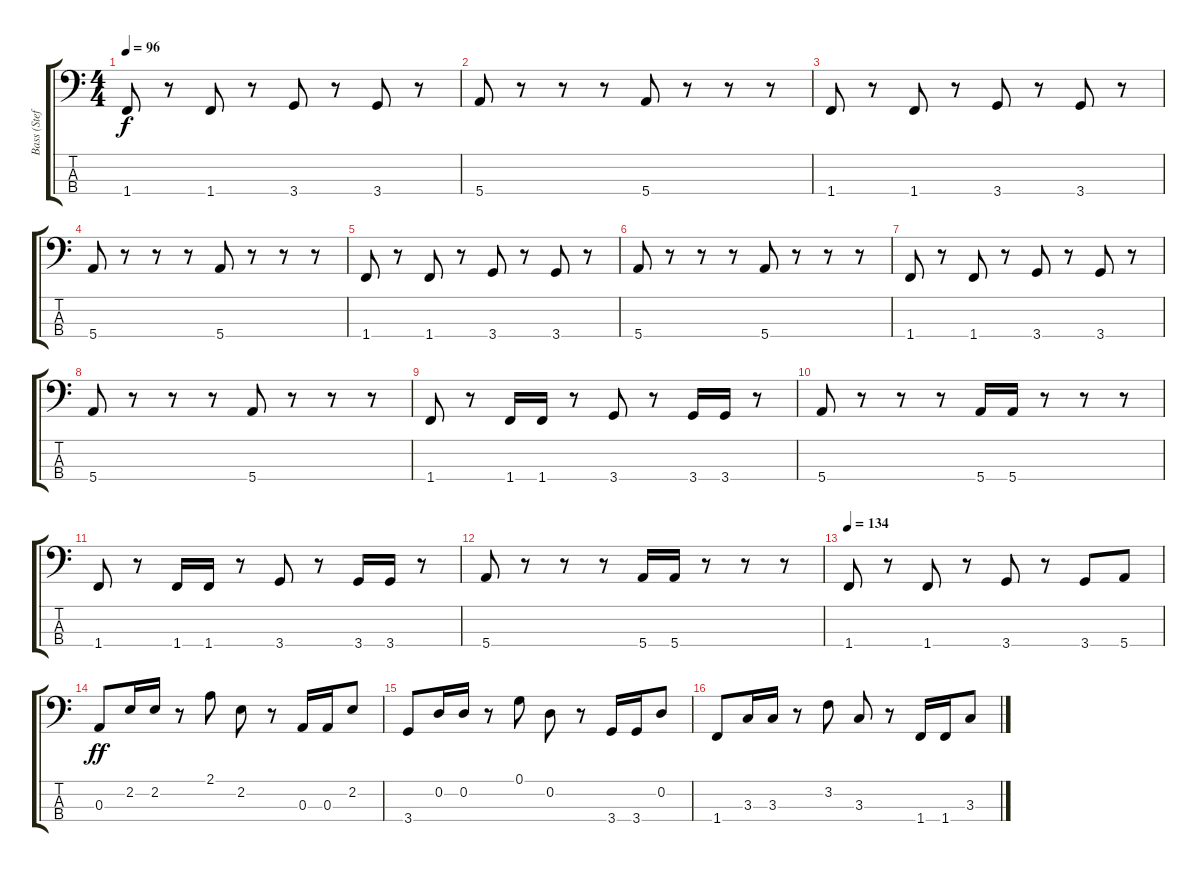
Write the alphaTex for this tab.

\track ("Bass (Stefan)" "Bass (Stef") {instrument electricbasspick}
\staff {score tabs}
\tuning (G2 D2 A1 E1) {hide}
\ts (4 4)
\tempo 96
\clef f4
\ks c
1.4.8{dy f} r.8 1.4.8 r.8 3.4.8 r.8 3.4.8 r.8 |
5.4.8 r.8 r.8 r.8 5.4.8 r.8 r.8 r.8 |
1.4.8 r.8 1.4.8 r.8 3.4.8 r.8 3.4.8 r.8 |
5.4.8 r.8 r.8 r.8 5.4.8 r.8 r.8 r.8 |
1.4.8 r.8 1.4.8 r.8 3.4.8 r.8 3.4.8 r.8 |
5.4.8 r.8 r.8 r.8 5.4.8 r.8 r.8 r.8 |
1.4.8 r.8 1.4.8 r.8 3.4.8 r.8 3.4.8 r.8 |
5.4.8 r.8 r.8 r.8 5.4.8 r.8 r.8 r.8 |
1.4.8 r.8 1.4.16 1.4.16 r.8 3.4.8 r.8 3.4.16 3.4.16 r.8 |
5.4.8 r.8 r.8 r.8 5.4.16 5.4.16 r.8 r.8 r.8 |
1.4.8 r.8 1.4.16 1.4.16 r.8 3.4.8 r.8 3.4.16 3.4.16 r.8 |
5.4.8 r.8 r.8 r.8 5.4.16 5.4.16 r.8 r.8 r.8 |
\tempo 134
1.4.8 r.8 1.4.8 r.8 3.4.8 r.8 3.4.8 5.4.8 |
0.3.8{dy ff} 2.2.16 2.2.16 r.8 2.1.8 2.2.8 r.8 0.3.16 0.3.16 2.2.8 |
3.4.8 0.2.16 0.2.16 r.8 0.1.8 0.2.8 r.8 3.4.16 3.4.16 0.2.8 |
1.4.8 3.3.16 3.3.16 r.8 3.2.8 3.3.8 r.8 1.4.16 1.4.16 3.3.8
